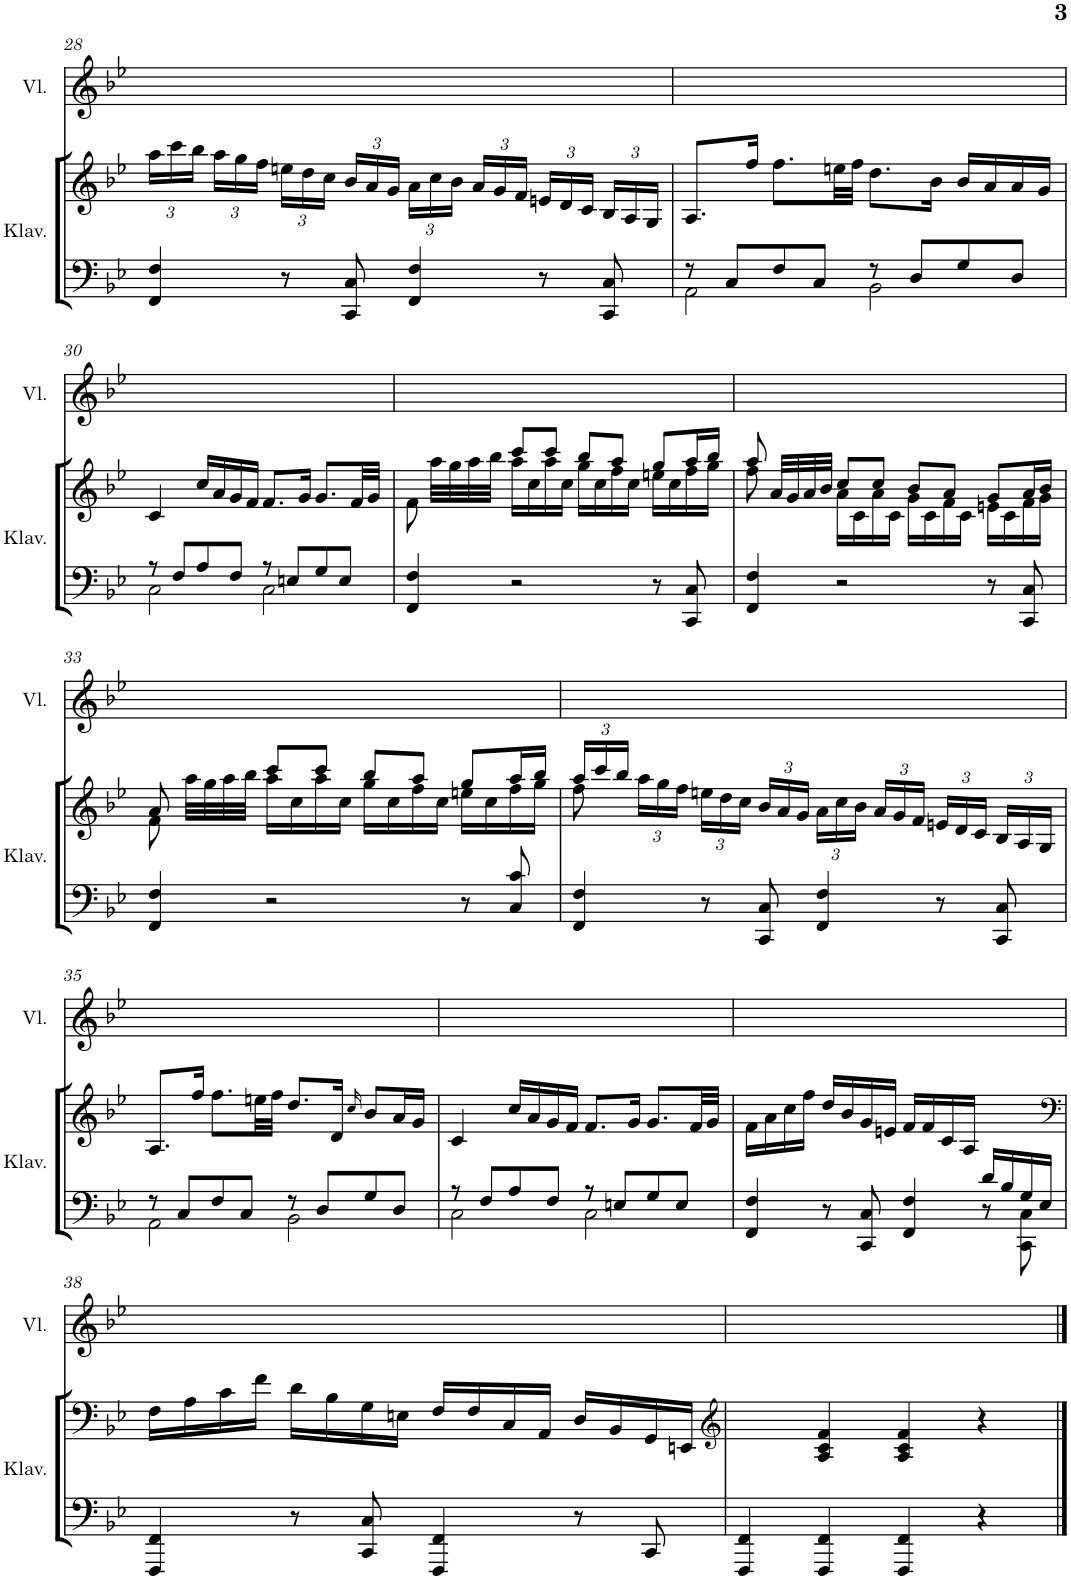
**kern	**kern	**kern
*part2	*part2	*part1
*staff3	*staff2	*staff1
*I"Klavier	*	*I"Violine
*I'Klav.	*	*I'Vl.
!!LO:PB:g=z
*clefF4	*clefG2	*clefG2
*k[b-e-]	*k[b-e-]	*k[b-e-]
*M4/4	*M4/4	*M4/4
*met(c)	*met(c)	*met(c)
*	*Xbrackettup	*
=28	=28	=28
4FF/ 4F/	24aa\LL	1ryy
.	24ccc\	.
.	24bb-\JJ	.
.	24aa\LL	.
.	24gg\	.
.	24ff\JJ	.
8r	24een\LL	.
.	24dd\	.
.	24cc\JJ	.
8CC/ 8C/	24b-/LL	.
.	24a/	.
.	24g/JJ	.
4FF/ 4F/	24a\LL	.
.	24cc\	.
.	24b-\JJ	.
.	24a/LL	.
.	24g/	.
.	24f/JJ	.
8r	24en/LL	.
.	24d/	.
.	24c/JJ	.
8CC/ 8C/	24B-/LL	.
.	24A/	.
.	24G/JJ	.
=29	=29	=29
*^	*	*
8r	2AA\	8.A/L	1ryy
8C/L	.	.	.
.	.	16ff/Jk	.
8F/	.	8.ff\L	.
8C/J	.	.	.
.	.	32een\LL	.
.	.	32ff\JJJ	.
8r	2BB-\	8.dd\L	.
8D/L	.	.	.
.	.	16b-\Jk	.
8G/	.	16b-/LL	.
.	.	16a/	.
8D/J	.	16a/	.
.	.	16g/JJ	.
!!LO:LB:g=z
=30	=30	=30	=30
8r	2C\	4c/	1ryy
8F/L	.	.	.
8A/	.	16cc/LL	.
.	.	16a/	.
8F/J	.	16g/	.
.	.	16f/JJ	.
8r	2C\	8.f/L	.
8En/L	.	.	.
.	.	16g/Jk	.
8G/	.	8.g/L	.
8E/J	.	.	.
.	.	32f/LL	.
.	.	32g/JJJ	.
*v	*v	*	*
=31	=31	=31
*	*^	*
4FF/ 4F/	4ryy	8f\	1ryy
.	.	32aa\LLL	.
.	.	32gg\	.
.	.	32aa\	.
.	.	32bb-\JJJ	.
2r	8ccc/L	16aa\LL	.
.	.	16cc\	.
.	8ccc/J	16aa\	.
.	.	16cc\JJ	.
.	8bb-/L	16gg\LL	.
.	.	16cc\	.
.	8aa/J	16ff\	.
.	.	16cc\JJ	.
8r	8gg/L	16een\LL	.
.	.	16cc\	.
8CC/ 8C/	16aa/L	16ff\	.
.	16bb-/JJ	16gg\JJ	.
=32	=32	=32	=32
4FF/ 4F/	8aa/	8ff\	1ryy
.	32a/LLL	8ryy	.
.	32g/	.	.
.	32a/	.	.
.	32b-/JJJ	.	.
2r	8cc/L	16a\LL	.
.	.	16c\	.
.	8cc/J	16a\	.
.	.	16c\JJ	.
.	8b-/L	16g\LL	.
.	.	16c\	.
.	8a/J	16f\	.
.	.	16c\JJ	.
8r	8g/L	16en\LL	.
.	.	16c\	.
8CC/ 8C/	16a/L	16f\	.
.	16b-/JJ	16g\JJ	.
!!LO:LB:g=z
=33	=33	=33	=33
4FF/ 4F/	8a/	8f\	1ryy
.	32aa\LLL	8ryy	.
.	32gg\	.	.
.	32aa\	.	.
.	32bb-\JJJ	.	.
2r	8ccc/L	16aa\LL	.
.	.	16cc\	.
.	8ccc/J	16aa\	.
.	.	16cc\JJ	.
.	8bb-/L	16gg\LL	.
.	.	16cc\	.
.	8aa/J	16ff\	.
.	.	16cc\JJ	.
8r	8gg/L	16een\LL	.
.	.	16cc\	.
8C/ 8c/	16aa/L	16ff\	.
.	16bb-/JJ	16gg\JJ	.
=34	=34	=34	=34
4FF/ 4F/	24aa/LL	8ff\	1ryy
.	24ccc/	.	.
.	24bb-/JJ	.	.
.	24aa\LL	2ryy	.
.	24gg\	.	.
.	24ff\JJ	.	.
8r	24een\LL	.	.
.	24dd\	.	.
.	24cc\JJ	.	.
8CC/ 8C/	24b-/LL	.	.
.	24a/	.	.
.	24g/JJ	.	.
4FF/ 4F/	24a\LL	.	.
.	24cc\	.	.
.	24b-\JJ	.	.
.	24a/LL	4ryy	.
.	24g/	.	.
.	24f/JJ	.	.
8r	24en/LL	.	.
.	24d/	.	.
.	24c/JJ	.	.
8CC/ 8C/	24B-/LL	8ryy	.
.	24A/	.	.
.	24G/JJ	.	.
*	*v	*v	*
!!LO:LB:g=z
=35	=35	=35
*^	*	*
8r	2AA\	8.A/L	1ryy
8C/L	.	.	.
.	.	16ff/Jk	.
8F/	.	8.ff\L	.
8C/J	.	.	.
.	.	32een\LL	.
.	.	32ff\JJJ	.
8r	2BB-\	8.dd/L	.
8D/L	.	.	.
.	.	16d/Jk	.
.	.	16qcc/	.
8G/	.	8b-/L	.
8D/J	.	16a/L	.
.	.	16g/JJ	.
=36	=36	=36	=36
8r	2C\	4c/	1ryy
8F/L	.	.	.
8A/	.	16cc/LL	.
.	.	16a/	.
8F/J	.	16g/	.
.	.	16f/JJ	.
8r	2C\	8.f/L	.
8En/L	.	.	.
.	.	16g/Jk	.
8G/	.	8.g/L	.
8E/J	.	.	.
.	.	32f/LL	.
.	.	32g/JJJ	.
=37	=37	=37	=37
2.ryy	4FF/ 4F/	16f\LL	1ryy
.	.	16a\	.
.	.	16cc\	.
.	.	16ff\JJ	.
.	8r	16dd/LL	.
.	.	16b-/	.
.	8CC/ 8C/	16g/	.
.	.	16en/JJ	.
.	4FF/ 4F/	16f/LL	.
.	.	16f/	.
.	.	16c/	.
.	.	16A/JJ	.
16d/LL	8r	4ryy	.
16B-/	.	.	.
16G/	8CC\ 8C\	.	.
16E-/JJ	.	.	.
*v	*v	*	*
!!LO:LB:g=z
=38	=38	=38
*	*clefF4	*
4FFF/ 4FF/	16F\LL	1ryy
.	16A\	.
.	16c\	.
.	16f\JJ	.
8r	16d\LL	.
.	16B-\	.
8CC/ 8C/	16G\	.
.	16En\JJ	.
4FFF/ 4FF/	16F/LL	.
.	16F/	.
.	16C/	.
.	16AA/JJ	.
8r	16D/LL	.
.	16BB-/	.
8CC/	16GG/	.
.	16EEn/JJ	.
=39	=39	=39
*	*clefG2	*
4FFF/ 4FF/	4ryy	1ryy
4FFF/ 4FF/	4A/ 4c/ 4f/	.
4FFF/ 4FF/	4A/ 4c/ 4f/	.
4r	4r	.
==	==	==
*-	*-	*-
